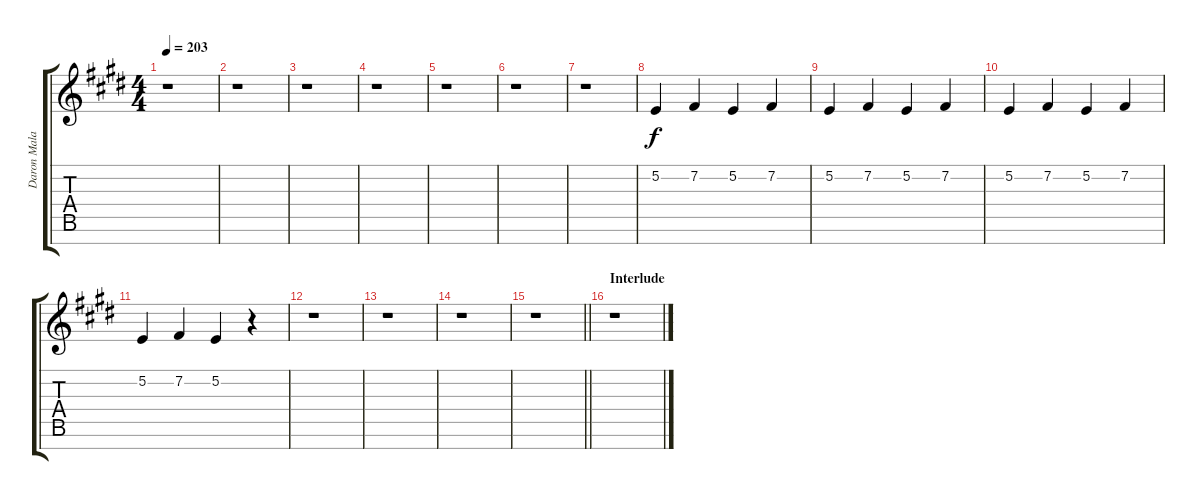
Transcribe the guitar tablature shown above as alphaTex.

\track ("Daron Malakian [Vocals]" "Daron Mala") {instrument clarinet}
\staff {score tabs}
\tuning (E4 B3 G3 D3 A2 E2 B1) {hide}
\ts (4 4)
\tempo 203
\clef g2
\ks c#minor
r.1{dy f} |
r.1 |
r.1 |
r.1 |
r.1 |
r.1 |
r.1 |
5.2.4 7.2.4 5.2.4 7.2.4 |
5.2.4 7.2.4 5.2.4 7.2.4 |
5.2.4 7.2.4 5.2.4 7.2.4 |
5.2.4 7.2.4 5.2.4 r.4 |
r.1 |
r.1 |
r.1 |
\barLineRight lightlight
r.1 |
\section ("" "Interlude")
r.1
